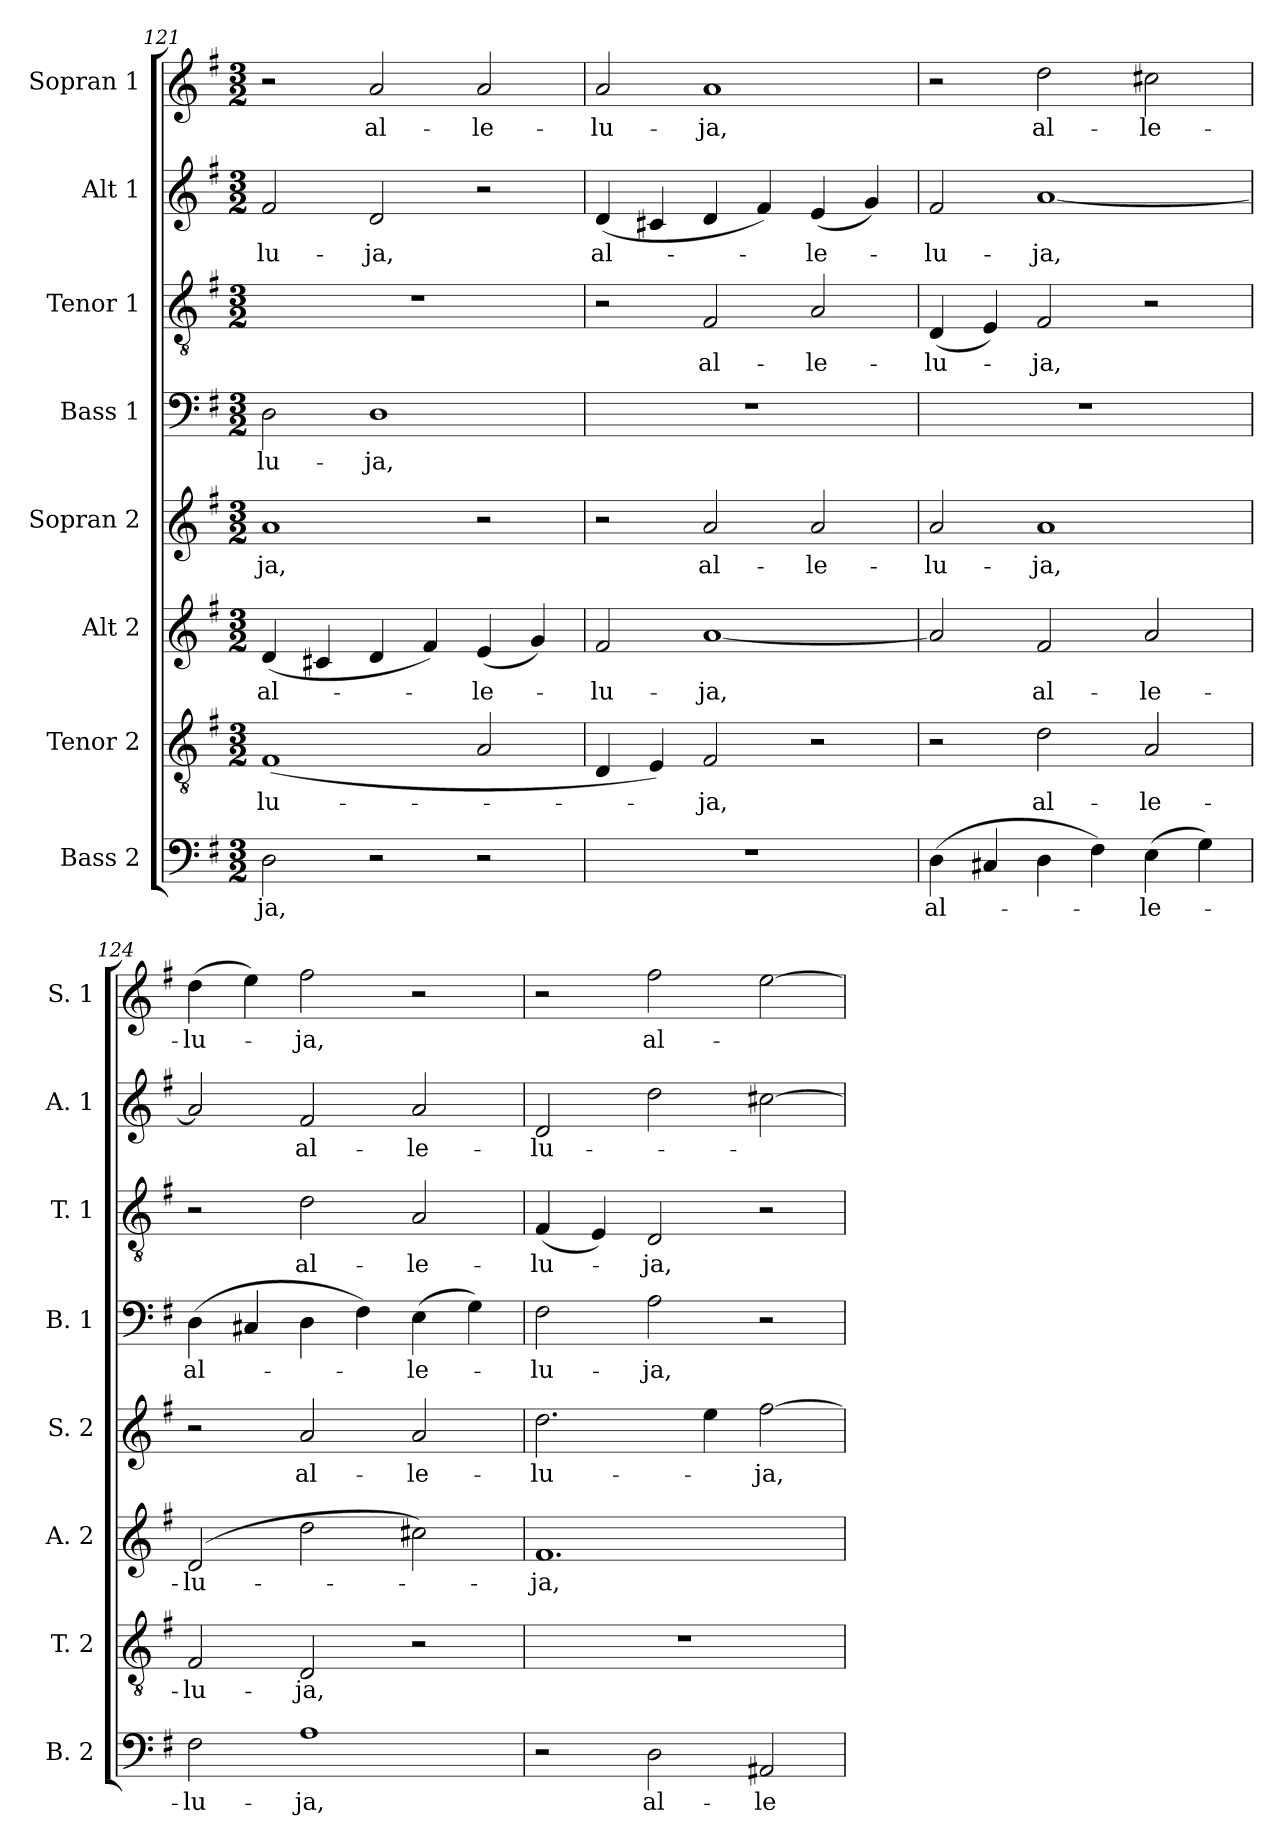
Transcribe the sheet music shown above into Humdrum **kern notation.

**kern	**text	**kern	**text	**kern	**text	**kern	**text	**kern	**text	**kern	**text	**kern	**text	**kern	**text
*part8	*part8	*part7	*part7	*part6	*part6	*part5	*part5	*part4	*part4	*part3	*part3	*part2	*part2	*part1	*part1
*staff8	*staff8	*staff7	*staff7	*staff6	*staff6	*staff5	*staff5	*staff4	*staff4	*staff3	*staff3	*staff2	*staff2	*staff1	*staff1
*I"Bass 2	*	*I"Tenor 2	*	*I"Alt 2	*	*I"Sopran 2	*	*I"Bass 1	*	*I"Tenor 1	*	*I"Alt 1	*	*I"Sopran 1	*
*I'B. 2	*	*I'T. 2	*	*I'A. 2	*	*I'S. 2	*	*I'B. 1	*	*I'T. 1	*	*I'A. 1	*	*I'S. 1	*
*clefF4	*	*clefGv2	*	*clefG2	*	*clefG2	*	*clefF4	*	*clefGv2	*	*clefG2	*	*clefG2	*
*k[f#]	*	*k[f#]	*	*k[f#]	*	*k[f#]	*	*k[f#]	*	*k[f#]	*	*k[f#]	*	*k[f#]	*
*G:	*	*G:	*	*G:	*	*G:	*	*G:	*	*G:	*	*G:	*	*G:	*
*M3/2	*	*M3/2	*	*M3/2	*	*M3/2	*	*M3/2	*	*M3/2	*	*M3/2	*	*M3/2	*
=121	=121	=121	=121	=121	=121	=121	=121	=121	=121	=121	=121	=121	=121	=121	=121
!	!LO:LY:b	!	!LO:LY:b	!	!LO:LY:b	!	!LO:LY:b	!	!LO:LY:b	!	!	!	!LO:LY:b	!	!
2D\	-ja,	(<1F#	-lu-	(<4d/	al-	1a	-ja,	2D\	-lu-	1.r	.	2f#/	-lu-	2r	.
.	.	.	.	4c#X/	.	.	.	.	.	.	.	.	.	.	.
!	!	!	!	!	!	!	!	!	!LO:LY:b	!	!	!	!LO:LY:b	!	!LO:LY:b
2r	.	.	.	4d/	.	.	.	1D	-ja,	.	.	2d/	-ja,	2a/	al-
.	.	.	.	4f#/)	.	.	.	.	.	.	.	.	.	.	.
!	!	!	!	!	!LO:LY:b	!	!	!	!	!	!	!	!	!	!LO:LY:b
2r	.	2A/	.	(<4e/	-le-	2r	.	.	.	.	.	2r	.	2a/	-le-
.	.	.	.	4g/)	.	.	.	.	.	.	.	.	.	.	.
!!LO:PB:g=z
=122	=122	=122	=122	=122	=122	=122	=122	=122	=122	=122	=122	=122	=122	=122	=122
!	!	!	!	!	!LO:LY:b	!	!	!	!	!	!	!	!LO:LY:b	!	!LO:LY:b
1.r	.	4D/	.	2f#/	-lu-	2r	.	1.r	.	2r	.	(<4d/	al-	2a/	-lu-
.	.	4E/)	.	.	.	.	.	.	.	.	.	4c#X/	.	.	.
!	!	!	!LO:LY:b	!	!LO:LY:b	!	!LO:LY:b	!	!	!	!LO:LY:b	!	!	!	!LO:LY:b
.	.	2F#/	-ja,	[1a	-ja,	2a/	al-	.	.	2F#/	al-	4d/	.	1a	-ja,
.	.	.	.	.	.	.	.	.	.	.	.	4f#/)	.	.	.
!	!	!	!	!	!	!	!LO:LY:b	!	!	!	!LO:LY:b	!	!LO:LY:b	!	!
.	.	2r	.	.	.	2a/	-le-	.	.	2A/	-le-	(<4e/	-le-	.	.
.	.	.	.	.	.	.	.	.	.	.	.	4g/)	.	.	.
=123	=123	=123	=123	=123	=123	=123	=123	=123	=123	=123	=123	=123	=123	=123	=123
!	!LO:LY:b	!	!	!	!	!	!LO:LY:b	!	!	!	!LO:LY:b	!	!LO:LY:b	!	!
(>4D\	al-	2r	.	2a/]	.	2a/	-lu-	1.r	.	(<4D/	-lu-	2f#/	-lu-	2r	.
4C#X/	.	.	.	.	.	.	.	.	.	4E/)	.	.	.	.	.
!	!	!	!LO:LY:b	!	!LO:LY:b	!	!LO:LY:b	!	!	!	!LO:LY:b	!	!LO:LY:b	!	!LO:LY:b
4D\	.	2d\	al-	2f#/	al-	1a	-ja,	.	.	2F#/	-ja,	[1a	-ja,	2dd\	al-
4F#\)	.	.	.	.	.	.	.	.	.	.	.	.	.	.	.
!	!LO:LY:b	!	!LO:LY:b	!	!LO:LY:b	!	!	!	!	!	!	!	!	!	!LO:LY:b
(>4E\	-le-	2A/	-le-	2a/	-le-	.	.	.	.	2r	.	.	.	2cc#X\	-le-
4G\)	.	.	.	.	.	.	.	.	.	.	.	.	.	.	.
=124	=124	=124	=124	=124	=124	=124	=124	=124	=124	=124	=124	=124	=124	=124	=124
!	!LO:LY:b	!	!LO:LY:b	!	!LO:LY:b	!	!	!	!LO:LY:b	!	!	!	!	!	!LO:LY:b
2F#\	-lu-	2F#/	-lu-	(2d/	-lu-	2r	.	(>4D\	al-	2r	.	2a/]	.	(>4dd\	-lu-
.	.	.	.	.	.	.	.	4C#X/	.	.	.	.	.	4ee\)	.
!	!LO:LY:b	!	!LO:LY:b	!	!	!	!LO:LY:b	!	!	!	!LO:LY:b	!	!LO:LY:b	!	!LO:LY:b
1A	-ja,	2D/	-ja,	2dd\	.	2a/	al-	4D\	.	2d\	al-	2f#/	al-	2ff#\	-ja,
.	.	.	.	.	.	.	.	4F#\)	.	.	.	.	.	.	.
!	!	!	!	!	!	!	!LO:LY:b	!	!LO:LY:b	!	!LO:LY:b	!	!LO:LY:b	!	!
.	.	2r	.	2cc#X\)	.	2a/	-le-	(>4E\	-le-	2A/	-le-	2a/	-le-	2r	.
.	.	.	.	.	.	.	.	4G\)	.	.	.	.	.	.	.
=125	=125	=125	=125	=125	=125	=125	=125	=125	=125	=125	=125	=125	=125	=125	=125
!	!	!	!	!	!LO:LY:b	!	!LO:LY:b	!	!LO:LY:b	!	!LO:LY:b	!	!LO:LY:b	!	!
2r	.	1.r	.	1.f#	-ja,	2.dd\	-lu-	2F#\	-lu-	(<4F#/	-lu-	2d/	-lu-	2r	.
.	.	.	.	.	.	.	.	.	.	4E/)	.	.	.	.	.
!	!LO:LY:b	!	!	!	!	!	!	!	!LO:LY:b	!	!LO:LY:b	!	!	!	!LO:LY:b
2D\	al-	.	.	.	.	.	.	2A\	-ja,	2D/	-ja,	2dd\	.	2ff#\	al-
.	.	.	.	.	.	4ee\	.	.	.	.	.	.	.	.	.
!	!LO:LY:b	!	!	!	!	!	!LO:LY:b	!	!	!	!	!	!	!	!
2AA#X/	-le-	.	.	.	.	[2ff#\	-ja,	2r	.	2r	.	[2cc#X\	.	[2ee\	.
=	=	=	=	=	=	=	=	=	=	=	=	=	=	=	=
*-	*-	*-	*-	*-	*-	*-	*-	*-	*-	*-	*-	*-	*-	*-	*-
